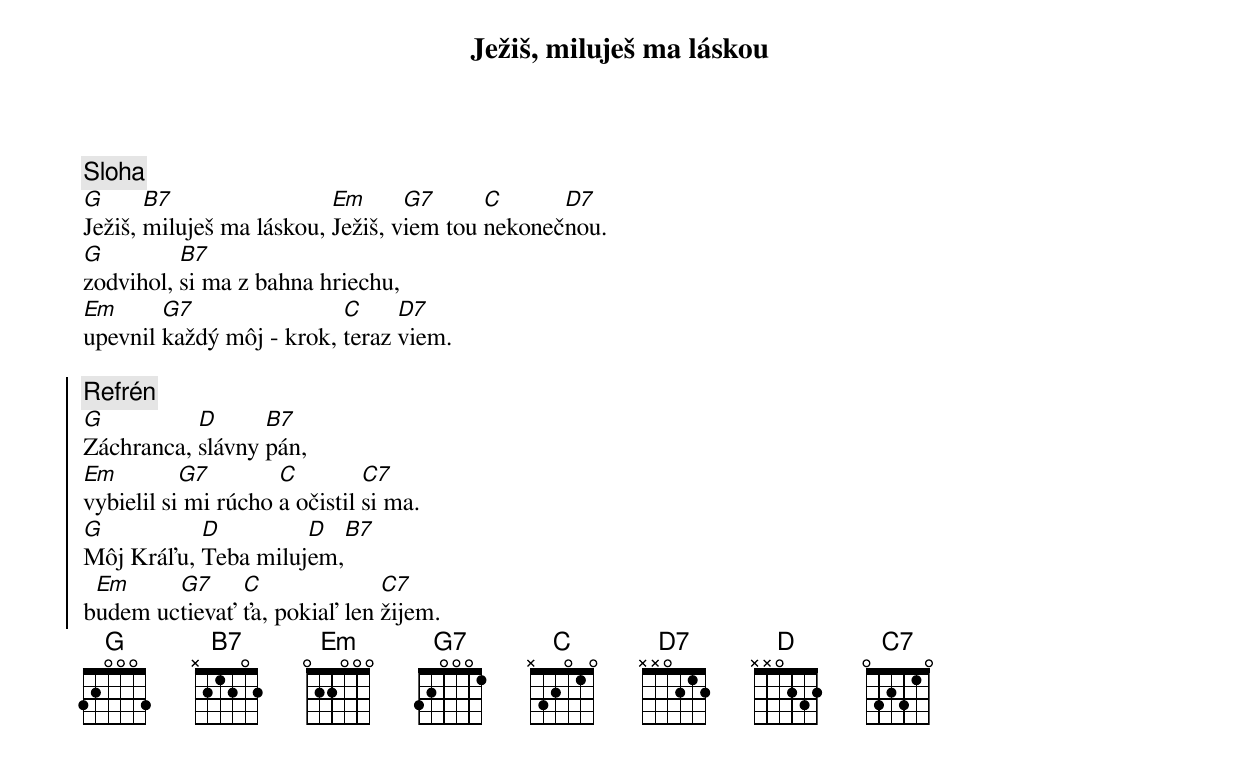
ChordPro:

{title: Ježiš, miluješ ma láskou}

{sov}
{comment: Sloha}
[G]Ježiš, [B7]miluješ ma láskou, [Em]Ježiš, v[G7]iem tou [C]nekoneč[D7]nou.
[G]zodvihol, [B7]si ma z bahna hriechu,
[Em]upevnil [G7]každý môj - krok, [C]teraz [D7]viem.
{eov}

{soc}
{comment: Refrén}
[G]Záchranca, [D]slávny [B7]pán,
[Em]vybielil si[G7] mi rúcho [C]a očistil [C7]si ma.
[G]Môj Kráľu, [D]Teba miluj[D]em,[B7]
b[Em]udem uc[G7]tievať [C]ťa, pokiaľ len [C7]žijem.
{eoc}
